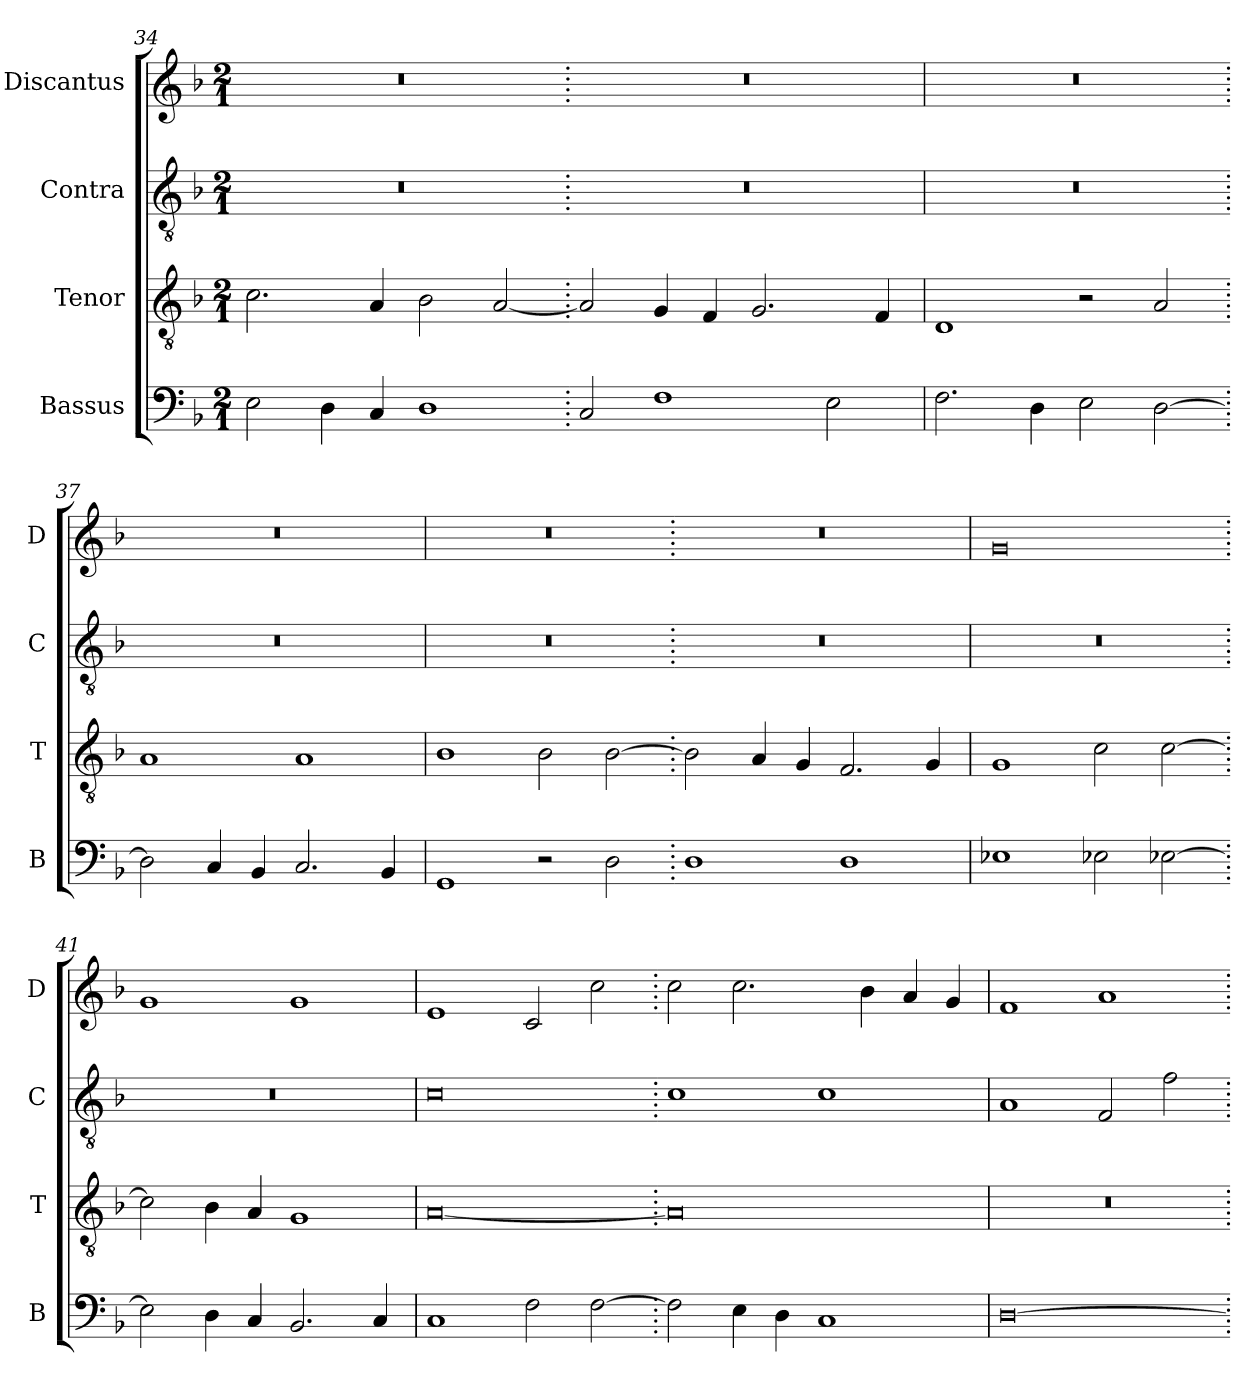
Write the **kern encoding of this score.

**kern	**kern	**kern	**kern
*part4	*part3	*part2	*part1
*staff4	*staff3	*staff2	*staff1
*I"Bassus	*I"Tenor	*I"Contra	*I"Discantus
*I'B	*I'T	*I'C	*I'D
*clefF4	*clefGv2	*clefGv2	*clefG2
*k[b-]	*k[b-]	*k[b-]	*k[b-]
*M2/1	*M2/1	*M2/1	*M2/1
=34	=34	=34	=34
2E\	2.c\	0r	0r
4D\	.	.	.
4C/	4A/	.	.
1D	2B-\	.	.
.	[2A/	.	.
=35.	=35.	=35.	=35.
2C/	2A/]	0r	0r
1F	4G/	.	.
.	4F/	.	.
.	2.G/	.	.
2E\	.	.	.
.	4F/	.	.
=36	=36	=36	=36
2.F\	1D	0r	0r
4D\	.	.	.
2E\	2r	.	.
[2D\	2A/	.	.
=37.	=37.	=37.	=37.
2D\]	1A	0r	0r
4C/	.	.	.
4BB-/	.	.	.
2.C/	1A	.	.
4BB-/	.	.	.
=38	=38	=38	=38
1GG	1B-	0r	0r
2r	2B-\	.	.
2D\	[2B-\	.	.
=39.	=39.	=39.	=39.
1D	2B-\]	0r	0r
.	4A/	.	.
.	4G/	.	.
1D	2.F/	.	.
.	4G/	.	.
=40	=40	=40	=40
1E-X	1G	0r	0g
2E-X\	2c\	.	.
[2E-X\	[2c\	.	.
=41.	=41.	=41.	=41.
2E-\]	2c\]	0r	1g
4D\	4B-\	.	.
4C/	4A/	.	.
2.BB-/	1G	.	1g
4C/	.	.	.
=42	=42	=42	=42
1C	[0A	0c	1e
2F\	.	.	2c/
[2F\	.	.	2cc\
=43.	=43.	=43.	=43.
2F\]	0A]	1c	2cc\
4E\	.	.	2.cc\
4D\	.	.	.
1C	.	1c	.
.	.	.	4b-\
.	.	.	4a/
.	.	.	4g/
=44	=44	=44	=44
[0D	0r	1A	1f
.	.	2F/	1a
.	.	2f\	.
=.	=.	=.	=.
*-	*-	*-	*-
